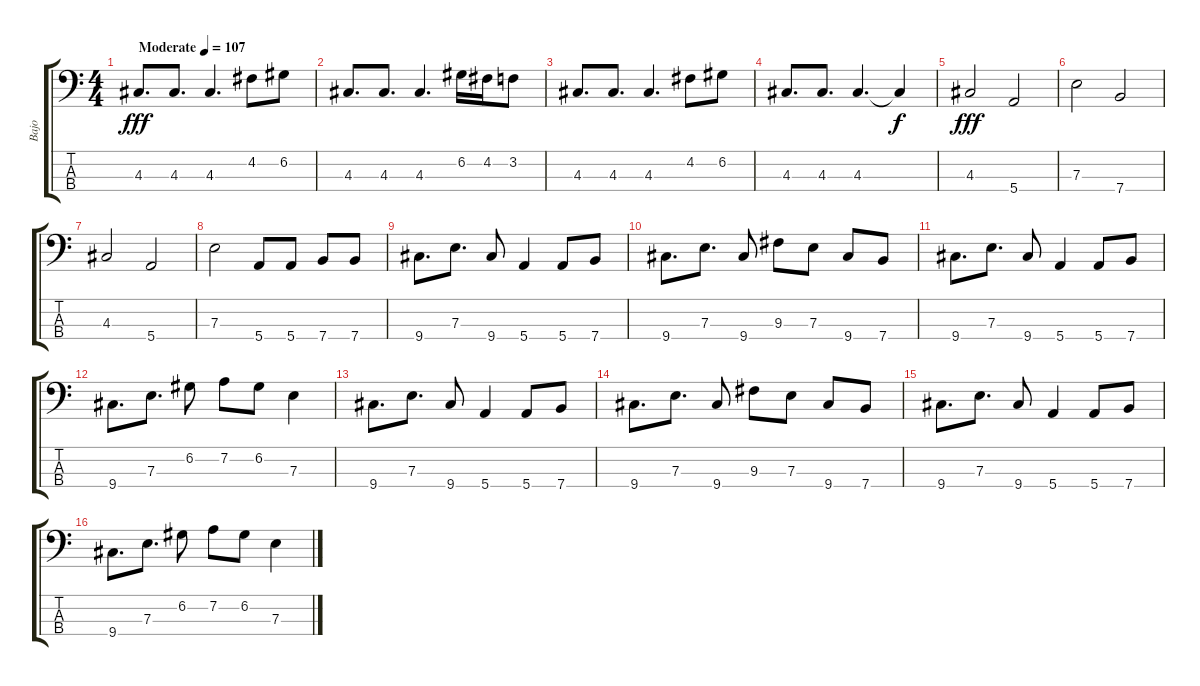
\track ("Bajo" "Bajo") {instrument electricbasspick}
\staff {score tabs}
\tuning (G2 D2 A1 E1) {hide}
\ts (4 4)
\tempo (107 "Moderate")
\clef f4
\ks c
4.3.8{d dy fff instrument electricbasspick} 4.3.8{d} 4.3.4{d} 4.2.8 6.2.8 |
4.3.8{d} 4.3.8{d} 4.3.4{d} 6.2.16 4.2.16 3.2.8 |
4.3.8{d} 4.3.8{d} 4.3.4{d} 4.2.8 6.2.8 |
4.3.8{d} 4.3.8{d} 4.3.4{d} 4.3{t}.4{dy f} |
4.3.2{dy fff} 5.4.2 |
7.3.2 7.4.2 |
4.3.2 5.4.2 |
7.3.2 5.4.8 5.4.8 7.4.8 7.4.8 |
9.4.8{d} 7.3.8{d} 9.4.8 5.4.4 5.4.8 7.4.8 |
9.4.8{d} 7.3.8{d} 9.4.8 9.3.8 7.3.8 9.4.8 7.4.8 |
9.4.8{d} 7.3.8{d} 9.4.8 5.4.4 5.4.8 7.4.8 |
9.4.8{d} 7.3.8{d} 6.2.8 7.2.8 6.2.8 7.3.4 |
9.4.8{d} 7.3.8{d} 9.4.8 5.4.4 5.4.8 7.4.8 |
9.4.8{d} 7.3.8{d} 9.4.8 9.3.8 7.3.8 9.4.8 7.4.8 |
9.4.8{d} 7.3.8{d} 9.4.8 5.4.4 5.4.8 7.4.8 |
9.4.8{d} 7.3.8{d} 6.2.8 7.2.8 6.2.8 7.3.4
